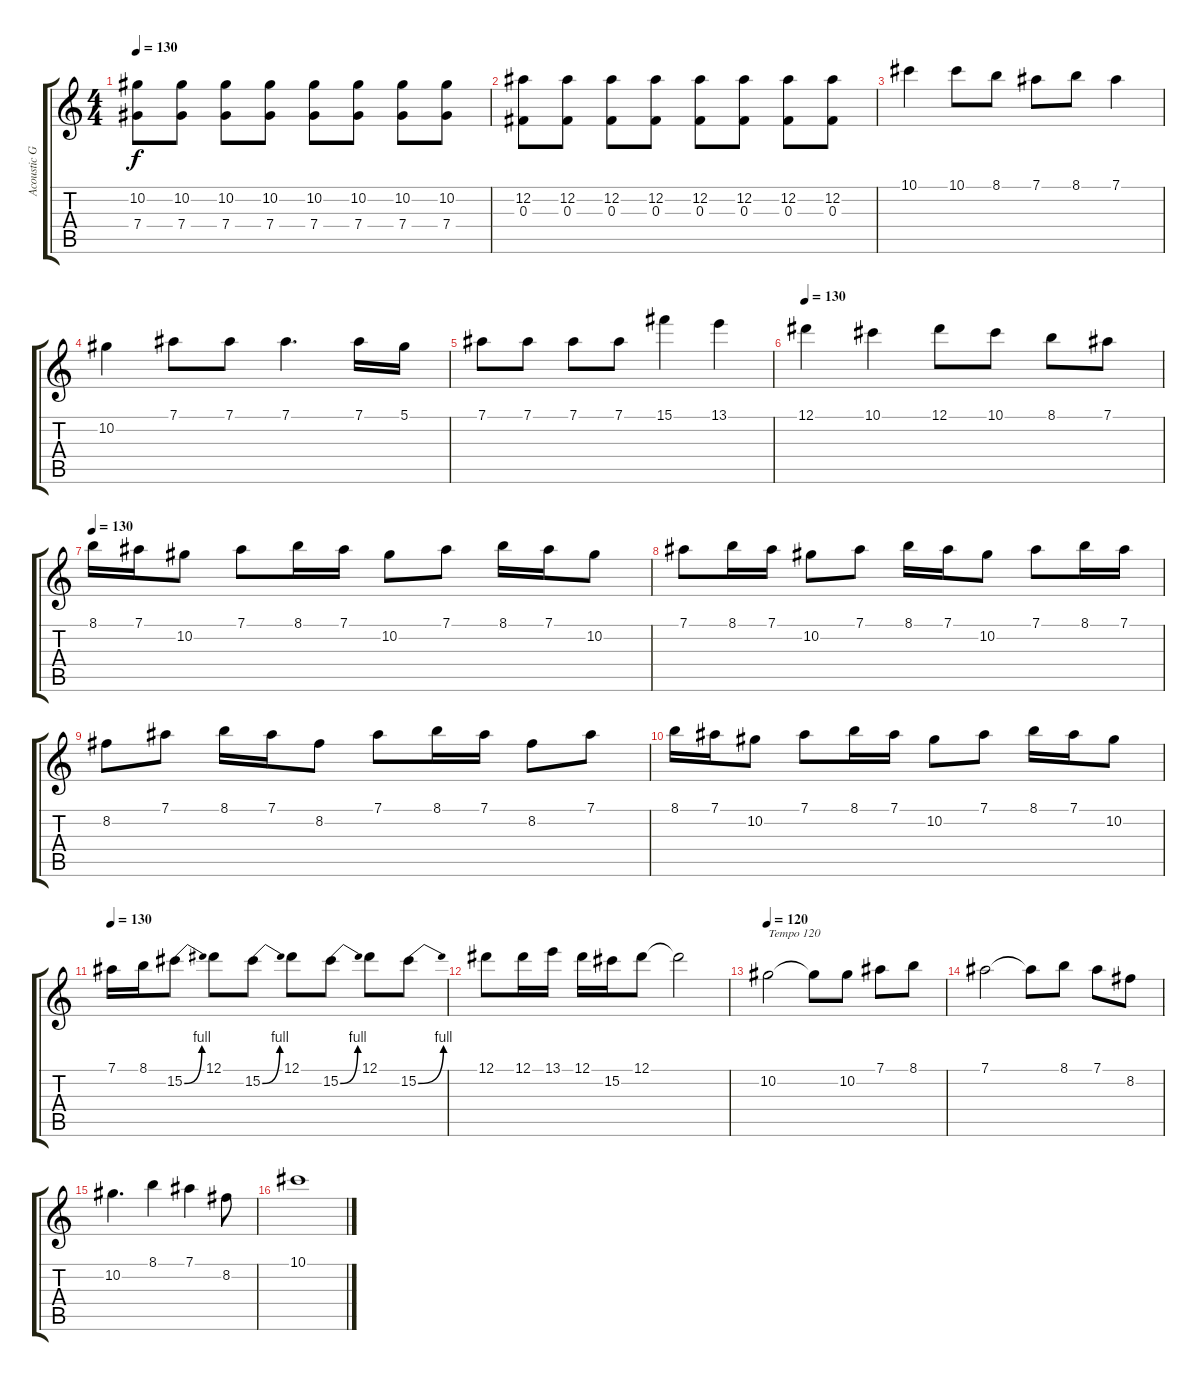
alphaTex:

\track ("Acoustic Guitar 2" "Acoustic G") {instrument acousticguitarsteel}
\staff {score tabs}
\tuning (Eb4 Bb3 Gb3 Db3 Ab2 Eb2) {hide}
\ts (4 4)
\tempo 130
\clef g2
\ks c
(10.2 7.4).8{dy f} (10.2 7.4).8 (10.2 7.4).8 (10.2 7.4).8 (10.2 7.4).8 (10.2 7.4).8 (10.2 7.4).8 (10.2 7.4).8 |
(12.2 0.3).8 (12.2 0.3).8 (12.2 0.3).8 (12.2 0.3).8 (12.2 0.3).8 (12.2 0.3).8 (12.2 0.3).8 (12.2 0.3).8 |
10.1.4 10.1.8 8.1.8 7.1.8 8.1.8 7.1.4 |
10.2.4 7.1.8 7.1.8 7.1.4{d} 7.1.16 5.1.16 |
7.1.8 7.1.8 7.1.8 7.1.8 15.1.4 13.1.4 |
\tempo 130
12.1.4 10.1.4 12.1.8 10.1.8 8.1.8 7.1.8 |
\tempo 130
8.1.16 7.1.16 10.2.8 7.1.8 8.1.16 7.1.16 10.2.8 7.1.8 8.1.16 7.1.16 10.2.8 |
7.1.8 8.1.16 7.1.16 10.2.8 7.1.8 8.1.16 7.1.16 10.2.8 7.1.8 8.1.16 7.1.16 |
8.2.8 7.1.8 8.1.16 7.1.16 8.2.8 7.1.8 8.1.16 7.1.16 8.2.8 7.1.8 |
8.1.16 7.1.16 10.2.8 7.1.8 8.1.16 7.1.16 10.2.8 7.1.8 8.1.16 7.1.16 10.2.8 |
\tempo 130
7.1.16 8.1.16 15.2{be (bend 0 0 60 4)}.8 12.1.8 15.2{be (bend 0 0 60 4)}.8 12.1.8 15.2{be (bend 0 0 60 4)}.8 12.1.8 15.2{be (bend 0 0 60 4)}.8 |
12.1.8 12.1.16 13.1.16 12.1.16 15.2.16 12.1.8 12.1{t}.2 |
\tempo 120
10.2.2{txt "Tempo 120"} 10.2{t}.8 10.2.8 7.1.8 8.1.8 |
7.1.2 7.1{t}.8 8.1.8 7.1.8 8.2.8 |
10.2.4{d} 8.1.4 7.1.4 8.2.8 |
10.1.1
